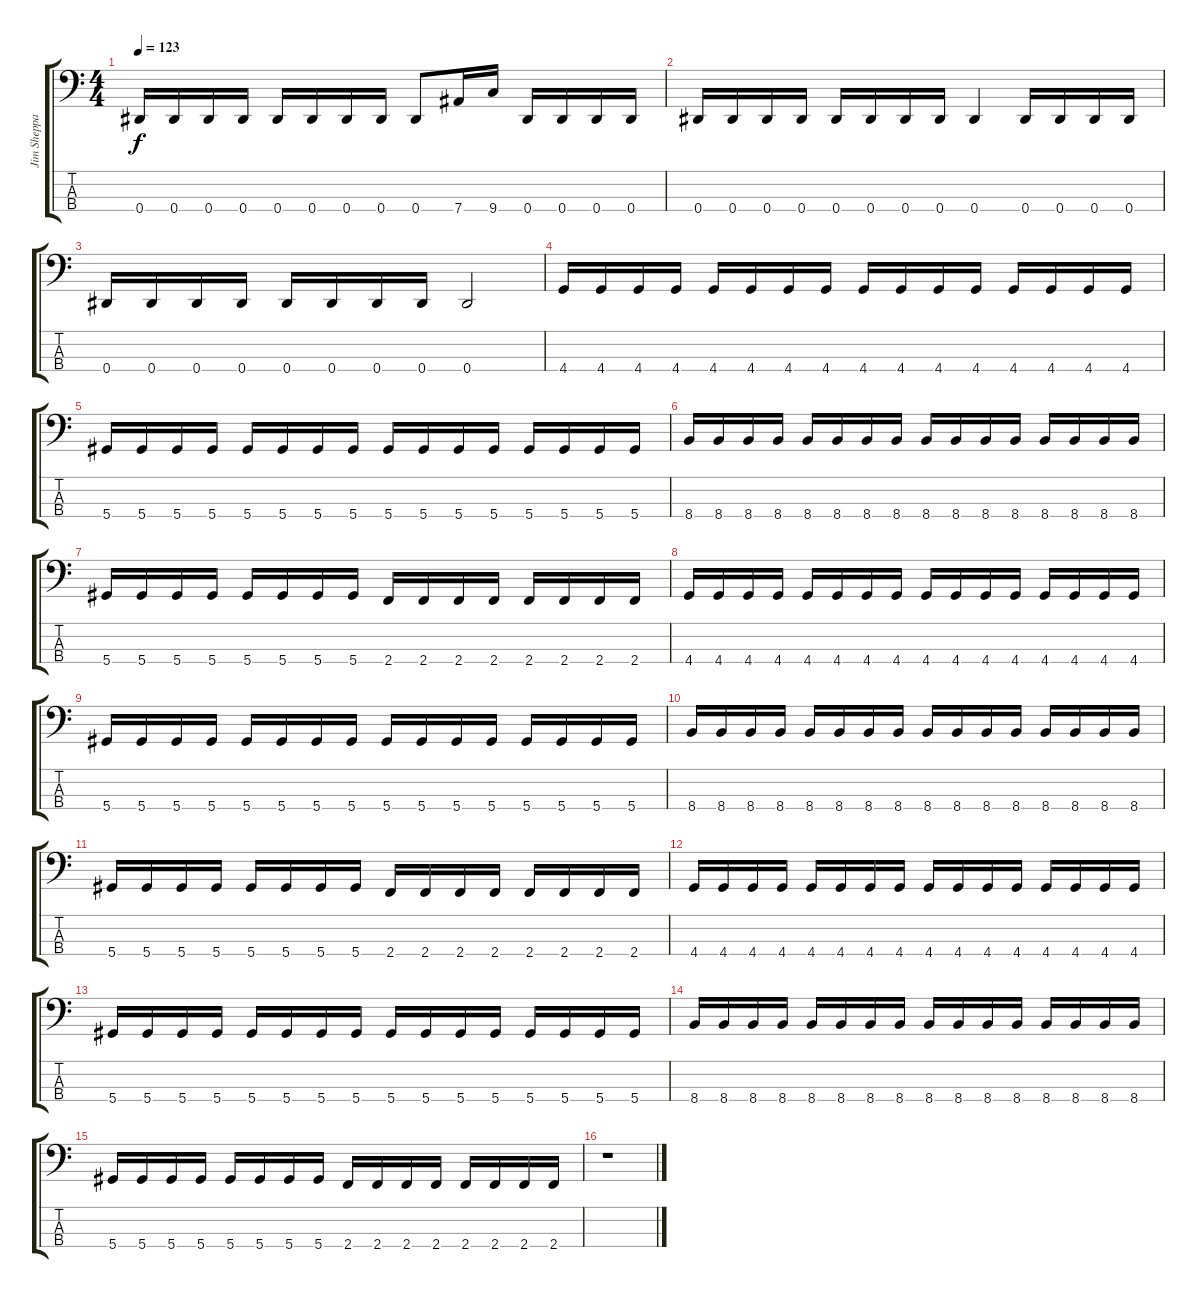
\track ("Jim Sheppard" "Jim Sheppa") {instrument electricbassfinger}
\staff {score tabs}
\tuning (Gb2 Db2 Ab1 Eb1) {hide}
\ts (4 4)
\tempo 123
\clef f4
\ks c
0.4.16{dy f} 0.4.16 0.4.16 0.4.16 0.4.16 0.4.16 0.4.16 0.4.16 0.4.8 7.4.16 9.4.16 0.4.16 0.4.16 0.4.16 0.4.16 |
0.4.16 0.4.16 0.4.16 0.4.16 0.4.16 0.4.16 0.4.16 0.4.16 0.4.4 0.4.16 0.4.16 0.4.16 0.4.16 |
0.4.16 0.4.16 0.4.16 0.4.16 0.4.16 0.4.16 0.4.16 0.4.16 0.4.2 |
4.4.16 4.4.16 4.4.16 4.4.16 4.4.16 4.4.16 4.4.16 4.4.16 4.4.16 4.4.16 4.4.16 4.4.16 4.4.16 4.4.16 4.4.16 4.4.16 |
5.4.16 5.4.16 5.4.16 5.4.16 5.4.16 5.4.16 5.4.16 5.4.16 5.4.16 5.4.16 5.4.16 5.4.16 5.4.16 5.4.16 5.4.16 5.4.16 |
8.4.16 8.4.16 8.4.16 8.4.16 8.4.16 8.4.16 8.4.16 8.4.16 8.4.16 8.4.16 8.4.16 8.4.16 8.4.16 8.4.16 8.4.16 8.4.16 |
5.4.16 5.4.16 5.4.16 5.4.16 5.4.16 5.4.16 5.4.16 5.4.16 2.4.16 2.4.16 2.4.16 2.4.16 2.4.16 2.4.16 2.4.16 2.4.16 |
4.4.16 4.4.16 4.4.16 4.4.16 4.4.16 4.4.16 4.4.16 4.4.16 4.4.16 4.4.16 4.4.16 4.4.16 4.4.16 4.4.16 4.4.16 4.4.16 |
5.4.16 5.4.16 5.4.16 5.4.16 5.4.16 5.4.16 5.4.16 5.4.16 5.4.16 5.4.16 5.4.16 5.4.16 5.4.16 5.4.16 5.4.16 5.4.16 |
8.4.16 8.4.16 8.4.16 8.4.16 8.4.16 8.4.16 8.4.16 8.4.16 8.4.16 8.4.16 8.4.16 8.4.16 8.4.16 8.4.16 8.4.16 8.4.16 |
5.4.16 5.4.16 5.4.16 5.4.16 5.4.16 5.4.16 5.4.16 5.4.16 2.4.16 2.4.16 2.4.16 2.4.16 2.4.16 2.4.16 2.4.16 2.4.16 |
4.4.16 4.4.16 4.4.16 4.4.16 4.4.16 4.4.16 4.4.16 4.4.16 4.4.16 4.4.16 4.4.16 4.4.16 4.4.16 4.4.16 4.4.16 4.4.16 |
5.4.16 5.4.16 5.4.16 5.4.16 5.4.16 5.4.16 5.4.16 5.4.16 5.4.16 5.4.16 5.4.16 5.4.16 5.4.16 5.4.16 5.4.16 5.4.16 |
8.4.16 8.4.16 8.4.16 8.4.16 8.4.16 8.4.16 8.4.16 8.4.16 8.4.16 8.4.16 8.4.16 8.4.16 8.4.16 8.4.16 8.4.16 8.4.16 |
5.4.16 5.4.16 5.4.16 5.4.16 5.4.16 5.4.16 5.4.16 5.4.16 2.4.16 2.4.16 2.4.16 2.4.16 2.4.16 2.4.16 2.4.16 2.4.16 |
r.1
